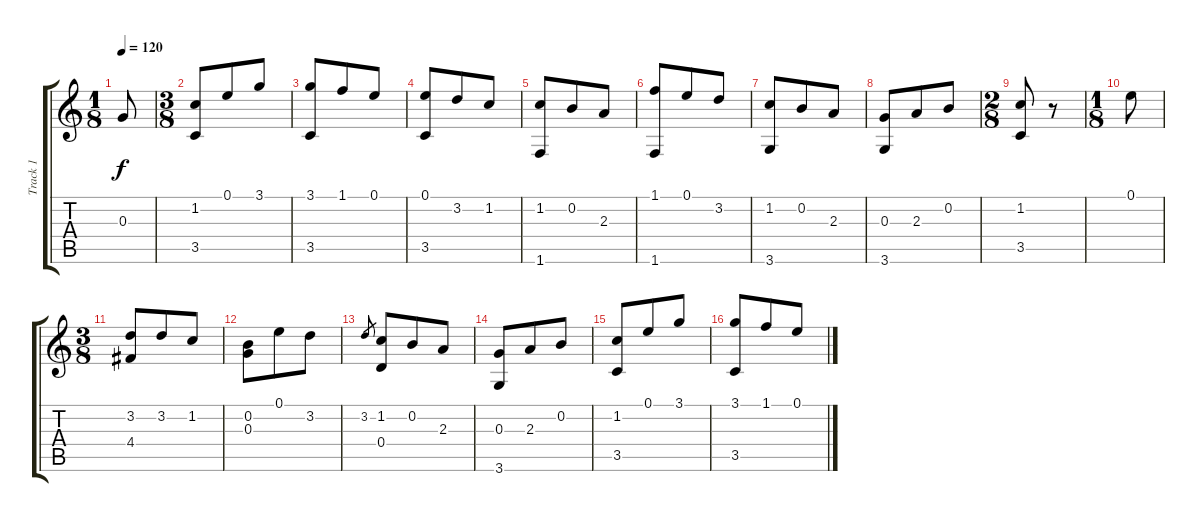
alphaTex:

\track ("Track 1" "Track 1") {instrument acousticguitarsteel}
\staff {score tabs}
\tuning (E4 B3 G3 D3 A2 E2) {hide}
\ts (1 8)
\tempo 120
\clef g2
\ks c
0.3.8{dy f} |
\ts (3 8)
(1.2 3.5).8 0.1.8 3.1.8 |
(3.1 3.5).8 1.1.8 0.1.8 |
(0.1 3.5).8 3.2.8 1.2.8 |
(1.2 1.6).8 0.2.8 2.3.8 |
(1.1 1.6).8 0.1.8 3.2.8 |
(1.2 3.6).8 0.2.8 2.3.8 |
(0.3 3.6).8 2.3.8 0.2.8 |
\ts (2 8)
(1.2 3.5).8 r.8 |
\ts (1 8)
0.1.8 |
\ts (3 8)
(3.2 4.4).8 3.2.8 1.2.8 |
(0.2 0.3).8 0.1.8 3.2.8 |
3.2.8{gr} (1.2 0.4).8 0.2.8 2.3.8 |
(0.3 3.6).8 2.3.8 0.2.8 |
(1.2 3.5).8 0.1.8 3.1.8 |
(3.1 3.5).8 1.1.8 0.1.8
